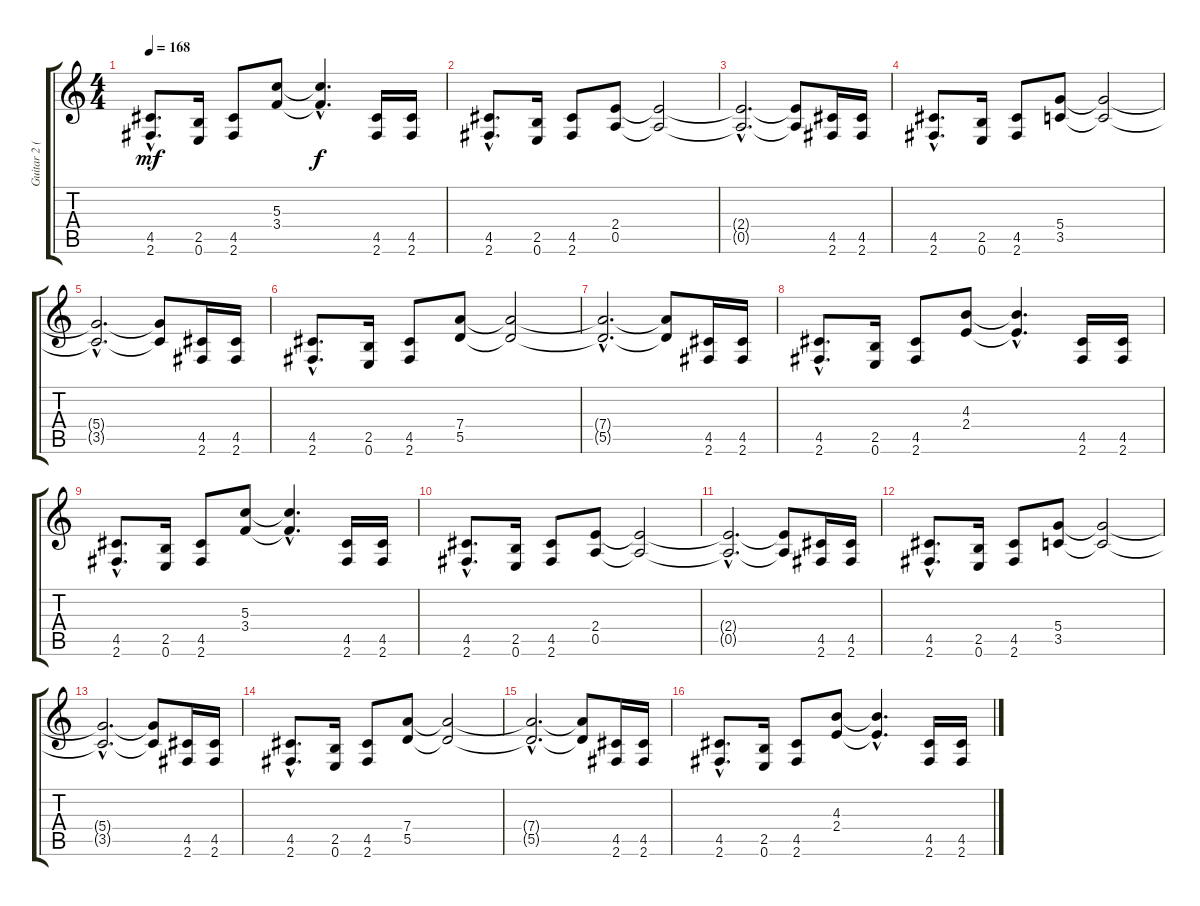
\track ("Guitar 2 (Chris Poland)" "Guitar 2 (") {instrument distortionguitar}
\staff {score tabs}
\tuning (E4 B3 G3 D3 A2 E2) {hide}
\ts (4 4)
\tempo 168
\clef g2
\ks c
(4.5{hac} 2.6{hac}).8{d dy mf} (2.5 0.6).16 (4.5 2.6).8 (5.3 3.4).8 (5.3{hac t} 3.4{hac t}).4{d dy f} (4.5 2.6).16 (4.5 2.6).16 |
(4.5{hac} 2.6{hac}).8{d} (2.5 0.6).16 (4.5 2.6).8 (2.4 0.5).8 (2.4{t} 0.5{t}).2 |
(2.4{hac t} 0.5{hac t}).2{d} (2.4{t} 0.5{t}).8 (4.5 2.6).16 (4.5 2.6).16 |
(4.5{hac} 2.6{hac}).8{d} (2.5 0.6).16 (4.5 2.6).8 (5.4 3.5).8 (5.4{t} 3.5{t}).2 |
(5.4{hac t} 3.5{hac t}).2{d} (5.4{t} 3.5{t}).8 (4.5 2.6).16 (4.5 2.6).16 |
(4.5{hac} 2.6{hac}).8{d} (2.5 0.6).16 (4.5 2.6).8 (7.4 5.5).8 (7.4{t} 5.5{t}).2 |
(7.4{hac t} 5.5{hac t}).2{d} (7.4{t} 5.5{t}).8 (4.5 2.6).16 (4.5 2.6).16 |
(4.5{hac} 2.6{hac}).8{d} (2.5 0.6).16 (4.5 2.6).8 (4.3 2.4).8 (4.3{hac t} 2.4{hac t}).4{d} (4.5 2.6).16 (4.5 2.6).16 |
(4.5{hac} 2.6{hac}).8{d} (2.5 0.6).16 (4.5 2.6).8 (5.3 3.4).8 (5.3{hac t} 3.4{hac t}).4{d} (4.5 2.6).16 (4.5 2.6).16 |
(4.5{hac} 2.6{hac}).8{d} (2.5 0.6).16 (4.5 2.6).8 (2.4 0.5).8 (2.4{t} 0.5{t}).2 |
(2.4{hac t} 0.5{hac t}).2{d} (2.4{t} 0.5{t}).8 (4.5 2.6).16 (4.5 2.6).16 |
(4.5{hac} 2.6{hac}).8{d} (2.5 0.6).16 (4.5 2.6).8 (5.4 3.5).8 (5.4{t} 3.5{t}).2 |
(5.4{hac t} 3.5{hac t}).2{d} (5.4{t} 3.5{t}).8 (4.5 2.6).16 (4.5 2.6).16 |
(4.5{hac} 2.6{hac}).8{d} (2.5 0.6).16 (4.5 2.6).8 (7.4 5.5).8 (7.4{t} 5.5{t}).2 |
(7.4{hac t} 5.5{hac t}).2{d} (7.4{t} 5.5{t}).8 (4.5 2.6).16 (4.5 2.6).16 |
(4.5{hac} 2.6{hac}).8{d} (2.5 0.6).16 (4.5 2.6).8 (4.3 2.4).8 (4.3{hac t} 2.4{hac t}).4{d} (4.5 2.6).16 (4.5 2.6).16
